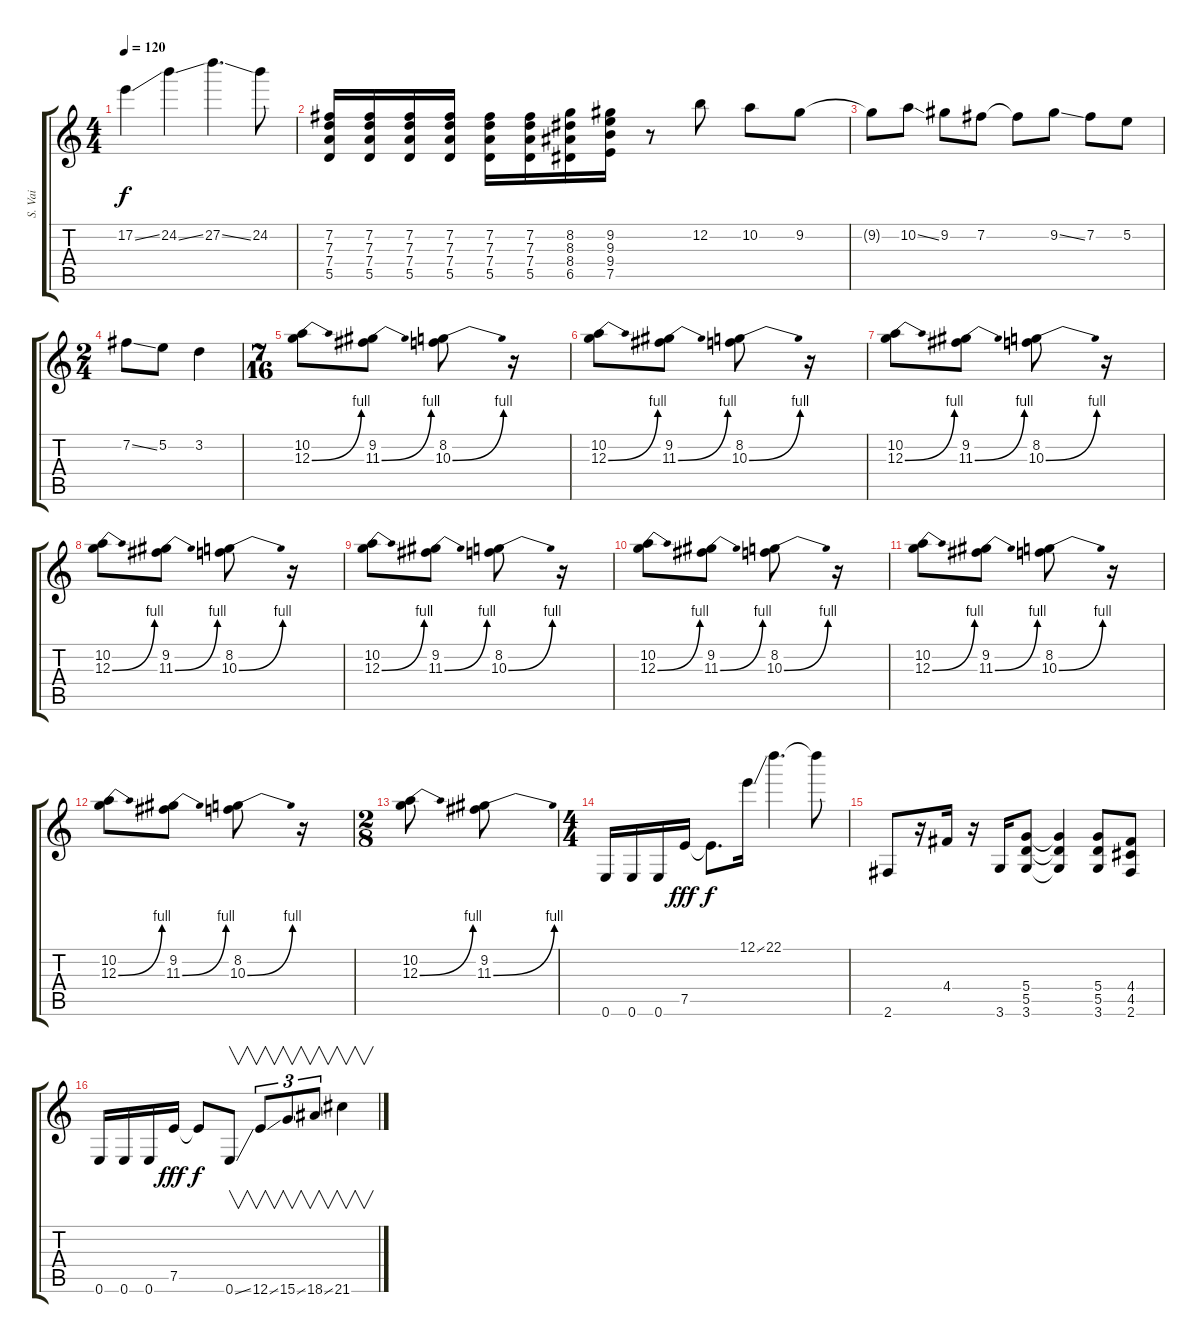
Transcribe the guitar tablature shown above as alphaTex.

\track ("S. Vai" "S. Vai") {instrument distortionguitar}
\staff {score tabs}
\tuning (E4 B3 G3 D3 A2 E2) {hide}
\ts (4 4)
\tempo 120
\clef g2
\ks c
17.2{ss}.4{dy f} 24.2{ss}.4 27.2{ss}.4{d} 24.2.8 |
(7.2 7.3 7.4 5.5).16 (7.2 7.3 7.4 5.5).16 (7.2 7.3 7.4 5.5).16 (7.2 7.3 7.4 5.5).16 (7.2 7.3 7.4 5.5).16 (7.2 7.3 7.4 5.5).16 (8.2 8.3 8.4 6.5).16 (9.2 9.3 9.4 7.5).16 r.8 12.2.8 10.2.8 9.2.8 |
9.2{t}.8 10.2{ss}.8 9.2.8 7.2.8 7.2{t}.8 9.2{ss}.8 7.2.8 5.2.8 |
\ts (2 4)
7.2{ss}.8 5.2.8 3.2.4 |
\ts (7 16)
(10.2 12.3{be (bend 0 0 60 4)}).8 (9.2 11.3{be (bend 0 0 60 4)}).8 (8.2 10.3{be (bend 0 0 60 4)}).8 r.16 |
(10.2 12.3{be (bend 0 0 60 4)}).8 (9.2 11.3{be (bend 0 0 60 4)}).8 (8.2 10.3{be (bend 0 0 60 4)}).8 r.16 |
(10.2 12.3{be (bend 0 0 60 4)}).8 (9.2 11.3{be (bend 0 0 60 4)}).8 (8.2 10.3{be (bend 0 0 60 4)}).8 r.16 |
(10.2 12.3{be (bend 0 0 60 4)}).8 (9.2 11.3{be (bend 0 0 60 4)}).8 (8.2 10.3{be (bend 0 0 60 4)}).8 r.16 |
(10.2 12.3{be (bend 0 0 60 4)}).8 (9.2 11.3{be (bend 0 0 60 4)}).8 (8.2 10.3{be (bend 0 0 60 4)}).8 r.16 |
(10.2 12.3{be (bend 0 0 60 4)}).8 (9.2 11.3{be (bend 0 0 60 4)}).8 (8.2 10.3{be (bend 0 0 60 4)}).8 r.16 |
(10.2 12.3{be (bend 0 0 60 4)}).8 (9.2 11.3{be (bend 0 0 60 4)}).8 (8.2 10.3{be (bend 0 0 60 4)}).8 r.16 |
(10.2 12.3{be (bend 0 0 60 4)}).8 (9.2 11.3{be (bend 0 0 60 4)}).8 (8.2 10.3{be (bend 0 0 60 4)}).8 r.16 |
\ts (2 8)
(10.2 12.3{be (bend 0 0 60 4)}).8 (9.2 11.3{be (bend 0 0 60 4)}).8 |
\ts (4 4)
0.6.16 0.6.16 0.6.16 7.5.16{dy fff} 7.5{t}.8{d dy f} 12.1{ss}.16 22.1.4{d} 22.1{t}.8 |
2.6.8 r.16 4.4.16 r.16 3.6.16 (5.4 5.5 3.6).8 (5.4{t} 5.5{t} 3.6{t}).4 (5.4 5.5 3.6).8 (4.4 4.5 2.6).8 |
0.6.16 0.6.16 0.6.16 7.5.16{dy fff} 7.5{t}.8{dy f} 0.6{ss}.8{v} 12.6{ss}.8{v tu (3 2)} 15.6{ss}.8{v tu (3 2)} 18.6{ss}.8{v tu (3 2)} 21.6{ss}.4{v}
